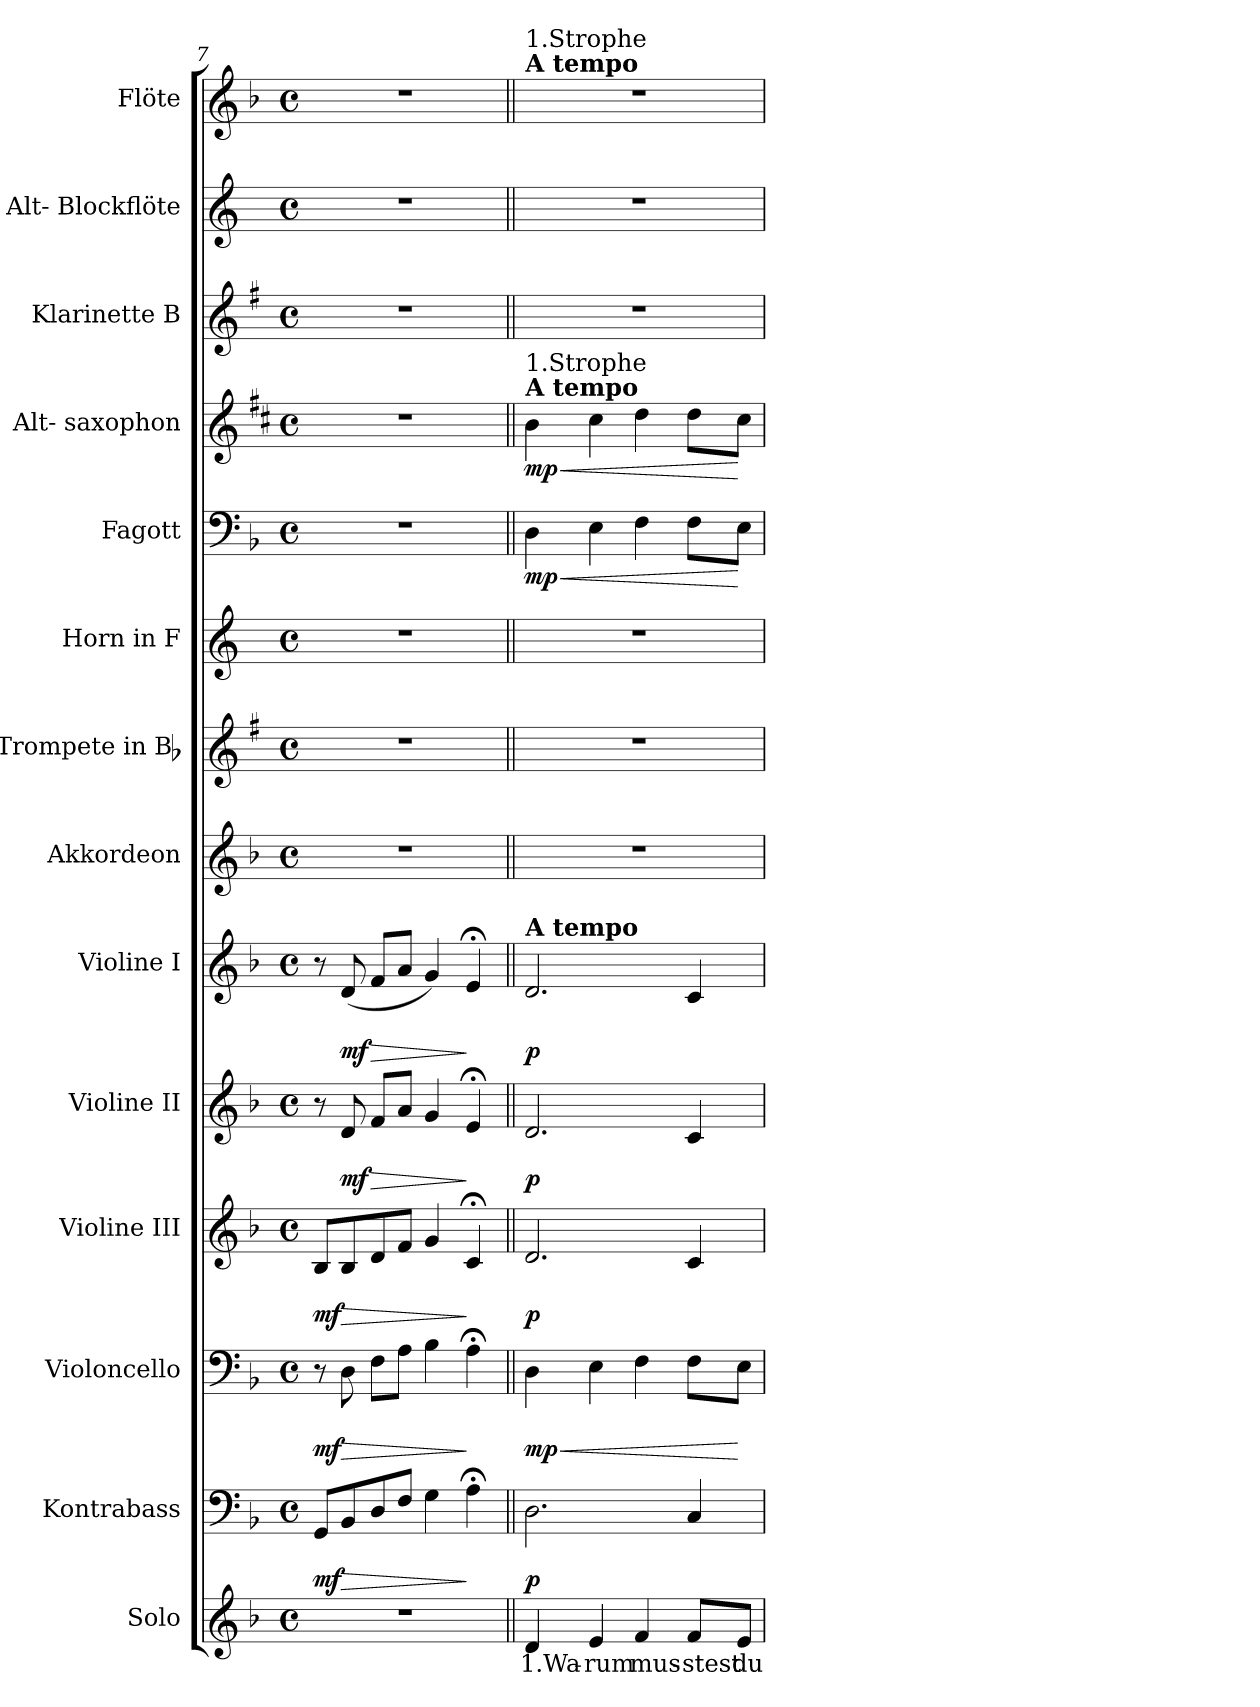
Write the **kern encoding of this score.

**kern	**text	**kern	**dynam	**kern	**dynam	**kern	**dynam	**kern	**dynam	**kern	**dynam	**kern	**kern	**kern	**kern	**dynam	**kern	**dynam	**kern	**kern	**kern
*part14	*part14	*part13	*part13	*part12	*part12	*part11	*part11	*part10	*part10	*part9	*part9	*part8	*part7	*part6	*part5	*part5	*part4	*part4	*part3	*part2	*part1
*staff14	*staff14	*staff13	*staff13	*staff12	*staff12	*staff11	*staff11	*staff10	*staff10	*staff9	*staff9	*staff8	*staff7	*staff6	*staff5	*staff5	*staff4	*staff4	*staff3	*staff2	*staff1
*I"Solo	*	*I"Kontrabass	*	*I"Violoncello	*	*I"Violine III	*	*I"Violine II	*	*I"Violine I	*	*I"Akkordeon	*I"Trompete in Bb	*I"Horn in F	*I"Fagott	*	*I"Alt- saxophon	*	*I"Klarinette B	*I"Alt- Blockflöte	*I"Flöte
*I'Solo	*	*I'Kb.	*	*I'Vc.	*	*I'Vln. III	*	*I'Vln. II	*	*I'Vln. I	*	*I'Akk.	*I'Tpt.	*I'Hn.	*I'Fgt.	*	*I'ASax.	*	*I'Kl.	*I'ABfl.	*I'Fl.
*clefG2	*	*clefF4	*	*clefF4	*	*clefG2	*	*clefG2	*	*clefG2	*	*clefG2	*clefG2	*clefG2	*clefF4	*	*clefG2	*	*clefG2	*clefG2	*clefG2
*	*	*ITrd7c12	*	*	*	*	*	*	*	*	*	*	*ITrd1c2	*ITrd4c7	*	*	*ITrd5c9	*	*ITrd1c2	*ITrd-3c-5	*
*k[b-]	*	*k[b-]	*	*k[b-]	*	*k[b-]	*	*k[b-]	*	*k[b-]	*	*k[b-]	*k[b-]	*k[b-]	*k[b-]	*	*k[b-]	*	*k[b-]	*k[b-]	*k[b-]
*d:	*	*d:	*	*d:	*	*d:	*	*d:	*	*d:	*	*d:	*d:	*d:	*d:	*	*d:	*	*d:	*d:	*d:
*M4/4	*	*M4/4	*	*M4/4	*	*M4/4	*	*M4/4	*	*M4/4	*	*M4/4	*M4/4	*M4/4	*M4/4	*	*M4/4	*	*M4/4	*M4/4	*M4/4
*met(c)	*	*met(c)	*	*met(c)	*	*met(c)	*	*met(c)	*	*met(c)	*	*met(c)	*met(c)	*met(c)	*met(c)	*	*met(c)	*	*met(c)	*met(c)	*met(c)
=7	=7	=7	=7	=7	=7	=7	=7	=7	=7	=7	=7	=7	=7	=7	=7	=7	=7	=7	=7	=7	=7
1r	.	8GGGi/L	mf	8r	mf	8B-i/L	mf	8r	.	8r	.	1r	1r	1r	1r	.	1r	.	1r	1r	1r
!	!	!	!LO:HP:b	!	!LO:HP:b	!	!LO:HP:b	!	!	!	!	!	!	!	!	!	!	!	!	!	!
.	.	8BBB-i/	>	8Di\	>	8B-i/	>	8di/	mf	(8di/	mf	.	.	.	.	.	.	.	.	.	.
!	!	!	!	!	!	!	!	!	!LO:HP:b	!	!LO:HP:b	!	!	!	!	!	!	!	!	!	!
.	.	8DDi/	.	8Fi\L	.	8di/	.	8fi/L	>	8fi/L	>	.	.	.	.	.	.	.	.	.	.
.	.	8FFi/J	.	8Ai\J	.	8fi/J	.	8ai/J	.	8ai/J	.	.	.	.	.	.	.	.	.	.	.
.	.	4GGi\	.	4B-i\	.	4gi/	.	4gi/	.	4gi/)	.	.	.	.	.	.	.	.	.	.	.
.	.	4AA;i\	]	4A;i\	]	4c;i/	]	4e;i/	]	4e;i/	]	.	.	.	.	.	.	.	.	.	.
=8||	=8||	=8||	=8||	=8||	=8||	=8||	=8||	=8||	=8||	=8||	=8||	=8||	=8||	=8||	=8||	=8||	=8||	=8||	=8||	=8||	=8||
!	!	!	!	!	!	!	!	!	!	!	!	!	!	!	!	!	!	!	!	!	!LO:TX:a:B:t=A tempo
!	!	!	!	!	!	!	!	!	!	!	!	!	!	!	!	!	!	!	!	!	!LO:TX:a:t=1.Strophe
!	!	!	!	!	!	!	!	!	!	!	!	!	!	!	!	!	!LO:TX:a:B:t=A tempo	!	!	!	!
!	!	!	!	!	!	!	!	!	!	!	!	!	!	!	!	!	!LO:TX:a:t=1.Strophe	!	!	!	!
!	!	!	!	!	!	!	!	!	!	!LO:TX:a:B:t=A tempo	!	!	!	!	!	!	!	!	!	!	!
!	!LO:LY:b:color=#000000	!	!	!	!LO:HP:b	!	!	!	!	!	!	!	!	!	!	!LO:HP:b	!	!LO:HP:b	!	!	!
4di/	1.Wa-	2.DDi\	p	4Di\	< mp	2.di/	p	2.di/	p	2.di/	p	1r	1r	1r	4Di\	< mp	4di\	< mp	1r	1r	1r
!	!LO:LY:b:color=#000000	!	!	!	!	!	!	!	!	!	!	!	!	!	!	!	!	!	!	!	!
4ei/	-rum	.	.	4Ei\	.	.	.	.	.	.	.	.	.	.	4Ei\	.	4ei\	.	.	.	.
!	!LO:LY:b:color=#000000	!	!	!	!	!	!	!	!	!	!	!	!	!	!	!	!	!	!	!	!
4fi/	mus-	.	.	4Fi\	.	.	.	.	.	.	.	.	.	.	4Fi\	.	4fi\	.	.	.	.
!	!LO:LY:b:color=#000000	!	!	!	!	!	!	!	!	!	!	!	!	!	!	!	!	!	!	!	!
8fi/L	-stest	4CCi/	.	8Fi\L	.	4ci/	.	4ci/	.	4ci/	.	.	.	.	8Fi\L	.	8fi\L	.	.	.	.
!	!LO:LY:b:color=#000000	!	!	!	!	!	!	!	!	!	!	!	!	!	!	!	!	!	!	!	!
8ei/J	du	.	.	8Ei\J	[	.	.	.	.	.	.	.	.	.	8Ei\J	[	8ei\J	[	.	.	.
=	=	=	=	=	=	=	=	=	=	=	=	=	=	=	=	=	=	=	=	=	=
*-	*-	*-	*-	*-	*-	*-	*-	*-	*-	*-	*-	*-	*-	*-	*-	*-	*-	*-	*-	*-	*-
